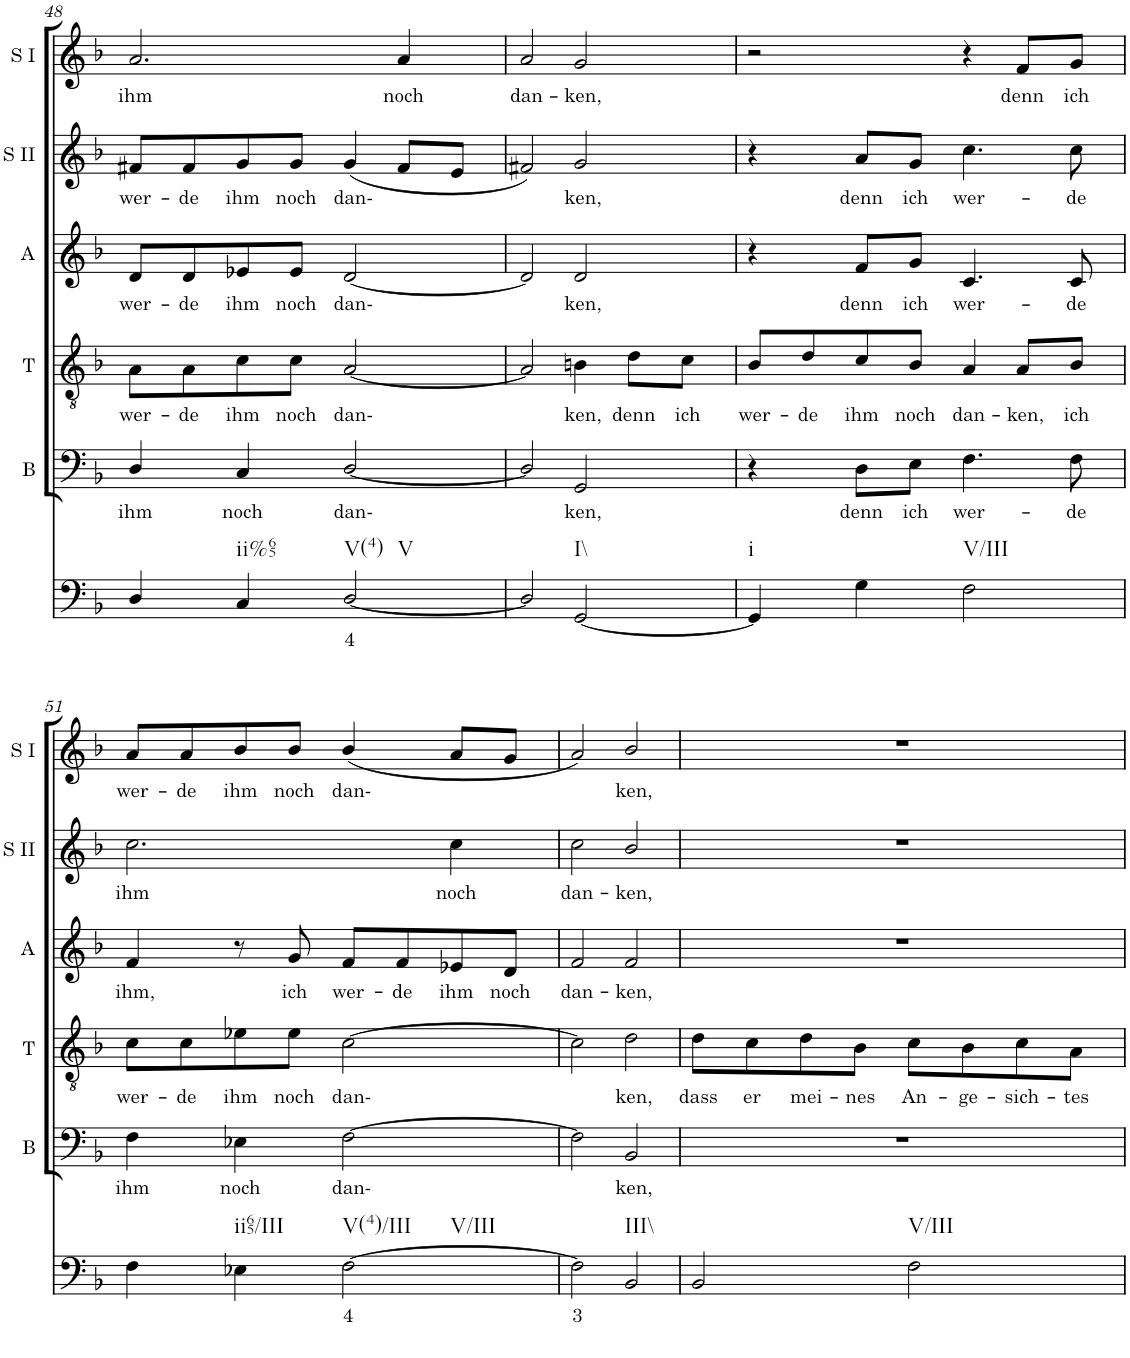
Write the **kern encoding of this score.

**kern	**text	**kern	**text	**kern	**text	**kern	**text	**kern	**text	**kern	**text
*part6	*part6	*part5	*part5	*part4	*part4	*part3	*part3	*part2	*part2	*part1	*part1
*staff6	*staff6	*staff5	*staff5	*staff4	*staff4	*staff3	*staff3	*staff2	*staff2	*staff1	*staff1
*I"Continuo	*	*I"Bass	*	*I"Tenor	*	*I"Alto	*	*I"Soprano II	*	*I"Soprano I	*
*	*	*I'B	*	*I'T	*	*I'A	*	*I'S II	*	*I'S I	*
!!LO:PB:g=z
*clefF4	*	*clefF4	*	*clefGv2	*	*clefG2	*	*clefG2	*	*clefG2	*
*k[b-]	*	*k[b-]	*	*k[b-]	*	*k[b-]	*	*k[b-]	*	*k[b-]	*
*M4/4	*	*M4/4	*	*M4/4	*	*M4/4	*	*M4/4	*	*M4/4	*
=48	=48	=48	=48	=48	=48	=48	=48	=48	=48	=48	=48
!	!	!	!LO:LY:b	!	!LO:LY:b	!	!LO:LY:b	!	!LO:LY:b	!	!LO:LY:b
4D/	.	4D/	ihm	8A\L	wer-	8d/L	wer-	8f#X/L	wer-	2.a/	ihm
!	!	!	!	!	!LO:LY:b	!	!LO:LY:b	!	!LO:LY:b	!	!
.	.	.	.	8A\	de	8d/	de	8f#/	de	.	.
!LO:TX:b:t=ii%65	!	!	!	!	!	!	!	!	!	!	!
!	!	!	!LO:LY:b	!	!LO:LY:b	!	!LO:LY:b	!	!LO:LY:b	!	!
4C/	.	4C/	noch	8c\	ihm	8e-X/	ihm	8g/	ihm	.	.
!	!	!	!	!	!LO:LY:b	!	!LO:LY:b	!	!LO:LY:b	!	!
.	.	.	.	8c\J	noch	8e-/J	noch	8g/J	noch	.	.
!LO:TX:b:t=V(4)	!	!	!	!	!	!	!	!	!	!	!
!LO:TX:b:t=V	!	!	!	!	!	!	!	!	!	!	!
!	!LO:LY:b	!	!LO:LY:b	!	!LO:LY:b	!	!LO:LY:b	!	!LO:LY:b	!	!
[2D/	4	[2D/	dan-	[2A/	dan-	[2d/	dan-	(4g/	dan-	.	.
!	!	!	!	!	!	!	!	!	!	!	!LO:LY:b
.	.	.	.	.	.	.	.	8f#/L	.	4a/	noch
.	.	.	.	.	.	.	.	8e/J	.	.	.
=49	=49	=49	=49	=49	=49	=49	=49	=49	=49	=49	=49
!	!	!	!	!	!	!	!	!	!	!	!LO:LY:b
2D/]	.	2D/]	.	2A/]	.	2d/]	.	2f#X/)	.	2a/	dan-
!LO:TX:b:t=I\\	!	!	!	!	!	!	!	!	!	!	!
!	!	!	!LO:LY:b	!	!LO:LY:b	!	!LO:LY:b	!	!LO:LY:b	!	!LO:LY:b
[2GG/	.	2GG/	ken,	4Bn\	ken,	2d/	ken,	2g/	ken,	2g/	ken,
!	!	!	!	!	!LO:LY:b	!	!	!	!	!	!
.	.	.	.	8d\L	denn	.	.	.	.	.	.
!	!	!	!	!	!LO:LY:b	!	!	!	!	!	!
.	.	.	.	8c\J	ich	.	.	.	.	.	.
=50	=50	=50	=50	=50	=50	=50	=50	=50	=50	=50	=50
!LO:TX:b:t=i	!	!	!	!	!	!	!	!	!	!	!
!	!	!	!	!	!LO:LY:b	!	!	!	!	!	!
4GG/]	.	4r	.	8B-/L	wer-	4r	.	4r	.	2r	.
!	!	!	!	!	!LO:LY:b	!	!	!	!	!	!
.	.	.	.	8d/	de	.	.	.	.	.	.
!	!	!	!LO:LY:b	!	!LO:LY:b	!	!LO:LY:b	!	!LO:LY:b	!	!
4G\	.	8D\L	denn	8c/	ihm	8f/L	denn	8a/L	denn	.	.
!	!	!	!LO:LY:b	!	!LO:LY:b	!	!LO:LY:b	!	!LO:LY:b	!	!
.	.	8E\J	ich	8B-/J	noch	8g/J	ich	8g/J	ich	.	.
!LO:TX:b:t=V/III	!	!	!	!	!	!	!	!	!	!	!
!	!	!	!LO:LY:b	!	!LO:LY:b	!	!LO:LY:b	!	!LO:LY:b	!	!
2F\	.	4.F\	wer-	4A/	dan-	4.c/	wer-	4.cc\	wer-	4r	.
!	!	!	!	!	!LO:LY:b	!	!	!	!	!	!LO:LY:b
.	.	.	.	8A/L	ken,	.	.	.	.	8f/L	denn
!	!	!	!LO:LY:b	!	!LO:LY:b	!	!LO:LY:b	!	!LO:LY:b	!	!LO:LY:b
.	.	8F\	de	8B-/J	ich	8c/	de	8cc\	de	8g/J	ich
!!LO:LB:g=z
=51	=51	=51	=51	=51	=51	=51	=51	=51	=51	=51	=51
!	!	!	!LO:LY:b	!	!LO:LY:b	!	!LO:LY:b	!	!LO:LY:b	!	!LO:LY:b
4F\	.	4F\	ihm	8c\L	wer-	4f/	ihm,	2.cc\	ihm	8a/L	wer-
!	!	!	!	!	!LO:LY:b	!	!	!	!	!	!LO:LY:b
.	.	.	.	8c\	de	.	.	.	.	8a/	de
!LO:TX:b:t=ii65/III	!	!	!	!	!	!	!	!	!	!	!
!	!	!	!LO:LY:b	!	!LO:LY:b	!	!	!	!	!	!LO:LY:b
4E-X\	.	4E-X\	noch	8e-X\	ihm	8r	.	.	.	8b-/	ihm
!	!	!	!	!	!LO:LY:b	!	!LO:LY:b	!	!	!	!LO:LY:b
.	.	.	.	8e-\J	noch	8g/	ich	.	.	8b-/J	noch
!LO:TX:b:t=V(4)/III	!	!	!	!	!	!	!	!	!	!	!
!LO:TX:b:t=V/III	!	!	!	!	!	!	!	!	!	!	!
!	!LO:LY:b	!	!LO:LY:b	!	!LO:LY:b	!	!LO:LY:b	!	!	!	!LO:LY:b
[2F\	4	[2F\	dan-	[2c\	dan-	8f/L	wer-	.	.	(4b-/	dan-
!	!	!	!	!	!	!	!LO:LY:b	!	!	!	!
.	.	.	.	.	.	8f/	de	.	.	.	.
!	!	!	!	!	!	!	!LO:LY:b	!	!LO:LY:b	!	!
.	.	.	.	.	.	8e-X/	ihm	4cc\	noch	8a/L	.
!	!	!	!	!	!	!	!LO:LY:b	!	!	!	!
.	.	.	.	.	.	8d/J	noch	.	.	8g/J	.
=52	=52	=52	=52	=52	=52	=52	=52	=52	=52	=52	=52
!	!LO:LY:b	!	!	!	!	!	!LO:LY:b	!	!LO:LY:b	!	!
2F\]	3	2F\]	.	2c\]	.	2f/	dan-	2cc\	dan-	2a/)	.
!LO:TX:b:t=III\\	!	!	!	!	!	!	!	!	!	!	!
!	!	!	!LO:LY:b	!	!LO:LY:b	!	!LO:LY:b	!	!LO:LY:b	!	!LO:LY:b
2BB-/	.	2BB-/	ken,	2d\	ken,	2f/	ken,	2b-/	ken,	2b-/	ken,
=53	=53	=53	=53	=53	=53	=53	=53	=53	=53	=53	=53
!	!	!	!	!	!LO:LY:b	!	!	!	!	!	!
2BB-/	.	1r	.	8d\L	dass	1r	.	1r	.	1r	.
!	!	!	!	!	!LO:LY:b	!	!	!	!	!	!
.	.	.	.	8c\	er	.	.	.	.	.	.
!	!	!	!	!	!LO:LY:b	!	!	!	!	!	!
.	.	.	.	8d\	mei-	.	.	.	.	.	.
!	!	!	!	!	!LO:LY:b	!	!	!	!	!	!
.	.	.	.	8B-\J	nes	.	.	.	.	.	.
!LO:TX:b:t=V/III	!	!	!	!	!	!	!	!	!	!	!
!	!	!	!	!	!LO:LY:b	!	!	!	!	!	!
2F\	.	.	.	8c\L	An-	.	.	.	.	.	.
!	!	!	!	!	!LO:LY:b	!	!	!	!	!	!
.	.	.	.	8B-\	ge-	.	.	.	.	.	.
!	!	!	!	!	!LO:LY:b	!	!	!	!	!	!
.	.	.	.	8c\	sich-	.	.	.	.	.	.
!	!	!	!	!	!LO:LY:b	!	!	!	!	!	!
.	.	.	.	8A\J	tes	.	.	.	.	.	.
=	=	=	=	=	=	=	=	=	=	=	=
*-	*-	*-	*-	*-	*-	*-	*-	*-	*-	*-	*-
